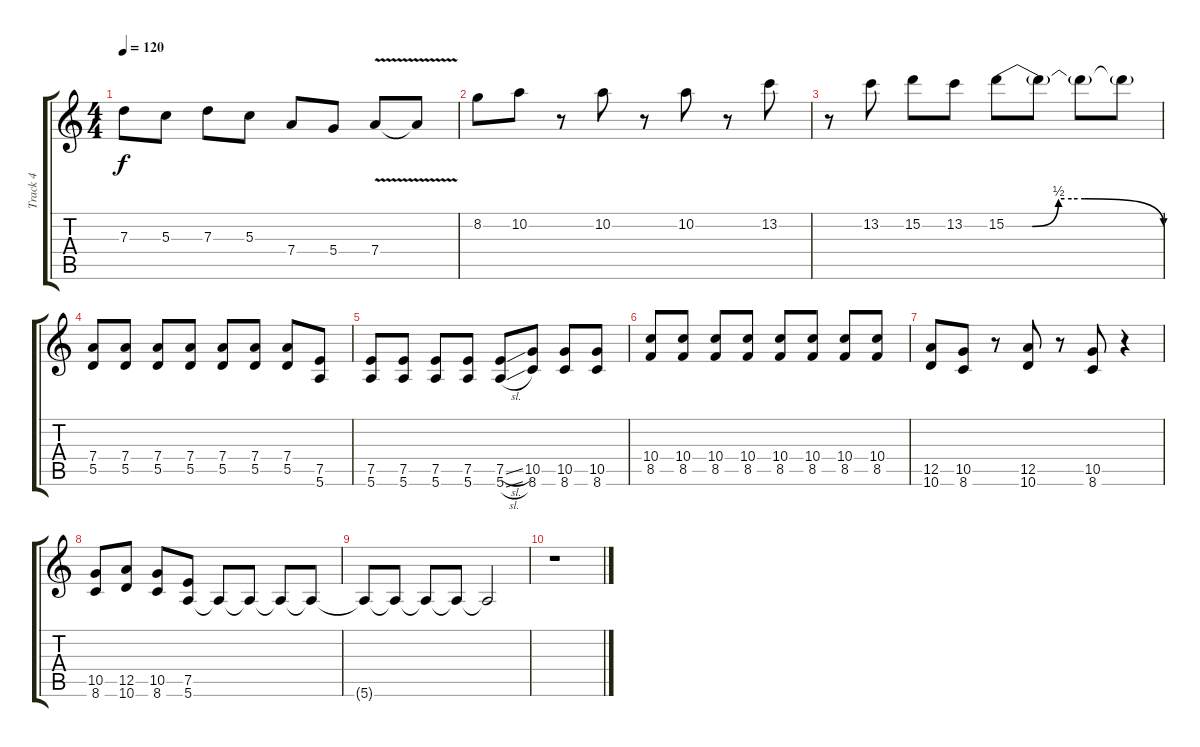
\track ("Track 4" "Track 4") {instrument distortionguitar}
\staff {score tabs}
\tuning (E4 B3 G3 D3 A2 E2) {hide}
\ts (4 4)
\tempo 120
\clef g2
\ks c
7.3.8{dy f} 5.3.8 7.3.8 5.3.8 7.4.8 5.4.8 7.4{v}.8 7.4{t}.8 |
8.2.8 10.2.8 r.8 10.2.8 r.8 10.2.8 r.8 13.2.8 |
r.8 13.2.8 15.2.8 13.2.8 15.2{be (custom 0 0 10 0 20 2 25 2 30 2 60 0)}.8 15.2{t}.8 15.2{t}.8 15.2{t}.8 |
(7.4 5.5).8 (7.4 5.5).8 (7.4 5.5).8 (7.4 5.5).8 (7.4 5.5).8 (7.4 5.5).8 (7.4 5.5).8 (7.5 5.6).8 |
(7.5 5.6).8 (7.5 5.6).8 (7.5 5.6).8 (7.5 5.6).8 (7.5{sl} 5.6{sl}).8 (10.5 8.6).8 (10.5 8.6).8 (10.5 8.6).8 |
(10.4 8.5).8 (10.4 8.5).8 (10.4 8.5).8 (10.4 8.5).8 (10.4 8.5).8 (10.4 8.5).8 (10.4 8.5).8 (10.4 8.5).8 |
(12.5 10.6).8 (10.5 8.6).8 r.8 (12.5 10.6).8 r.8 (10.5 8.6).8 r.4 |
(10.5 8.6).8 (12.5 10.6).8 (10.5 8.6).8 (7.5 5.6).8 5.6{t}.8 5.6{t}.8 5.6{t}.8 5.6{t}.8 |
5.6{t}.8 5.6{t}.8 5.6{t}.8 5.6{t}.8 5.6{t}.2 |
r.1
